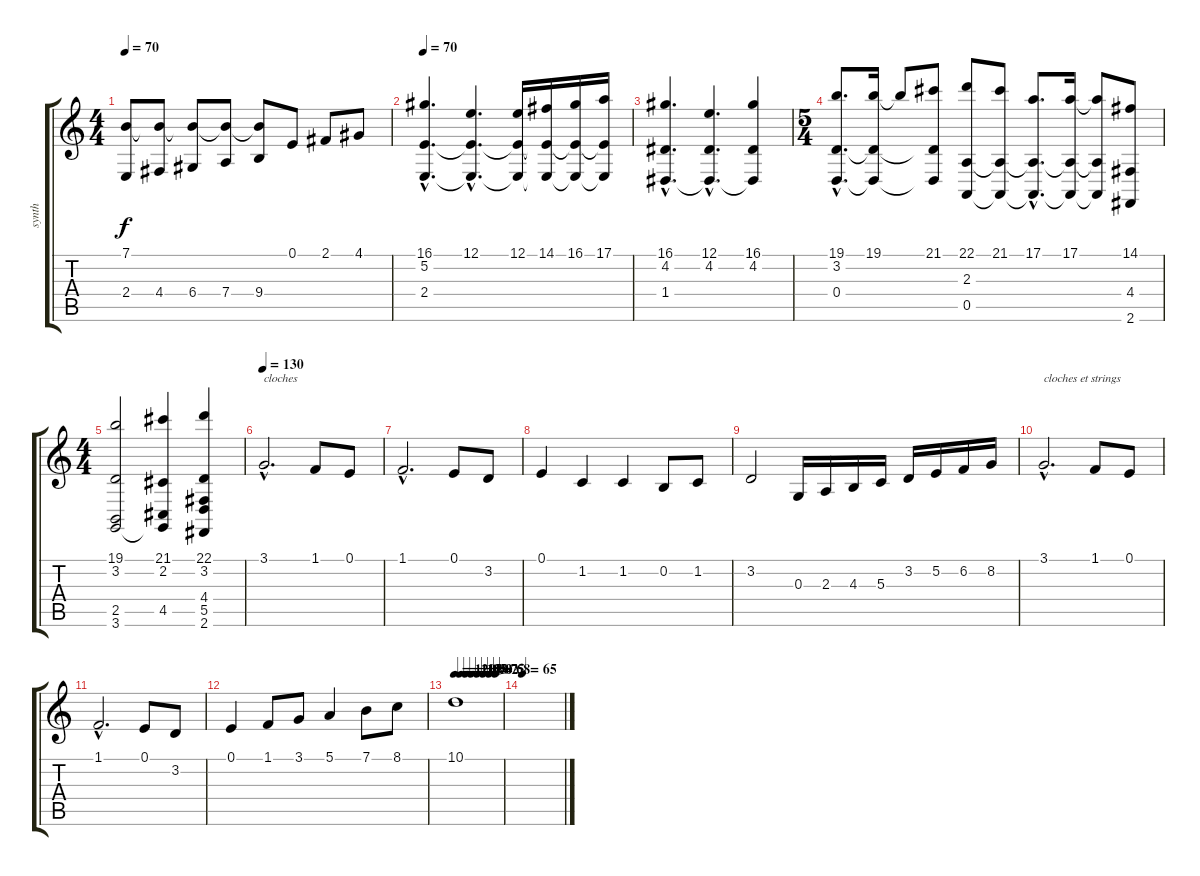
\track ("synth" "synth") {instrument stringensemble1}
\staff {score tabs}
\tuning (E4 B3 G3 D3 A2 E2) {hide}
\ts (4 4)
\tempo 70
\clef g2
\ks c
(7.1 2.4).8{dy f} (7.1{t} 4.4).8 (7.1{t} 6.4).8 (7.1{t} 7.4).8 (7.1{t} 9.4).8 0.1.8 2.1.8 4.1.8 |
\tempo 70
(16.1{hac} 5.2{hac} 2.4{hac}).4{d} (12.1{hac} 5.2{hac t} 2.4{hac t}).4{d} (12.1 5.2{t} 2.4{t}).16 (14.1 5.2{t} 2.4{t}).16 (16.1 5.2{t} 2.4{t}).16 (17.1 5.2{t} 2.4{t}).16 |
(16.1{hac} 4.2{hac} 1.4{hac}).4{d} (12.1{hac} 4.2{hac} 1.4{hac t}).4{d} (16.1 4.2 1.4{t}).4 |
\ts (5 4)
(19.1{hac} 3.2{hac} 0.4{hac}).8{d} (19.1 3.2{t} 0.4{t}).16 19.1{t}.8 (21.1 3.2{t} 0.4{t}).8 (22.1 2.3 0.5).8 (21.1 2.3{t} 0.5{t}).8 (17.1{hac} 2.3{hac t} 0.5{hac t}).8{d} (17.1 2.3{t} 0.5{t}).16 (17.1{t} 2.3{t} 0.5{t}).8 (14.1 4.4 2.6).8 |
\ts (4 4)
(19.1 3.2 2.5 3.6).2 (21.1 2.2 4.5 3.6{t}).4 (22.1 3.2 4.4 5.5 2.6).4 |
\tempo 130
3.1{hac}.2{d txt "cloches" instrument tinklebell} 1.1.8 0.1.8 |
1.1{hac}.2{d} 0.1.8 3.2.8 |
0.1.4 1.2.4 1.2.4 0.2.8 1.2.8 |
3.2.2 0.3.16 2.3.16 4.3.16 5.3.16 3.2.16 5.2.16 6.2.16 8.2.16 |
3.1{hac}.2{d txt "cloches et strings" instrument synthstrings1} 1.1.8 0.1.8 |
1.1{hac}.2{d} 0.1.8 3.2.8 |
0.1.4 1.1.8 3.1.8 5.1.4 7.1.8 8.1.8 |
\tempo 120
\tempo (115 0.125)
\tempo (108 0.25)
\tempo (95 0.375)
\tempo (90 0.5)
\tempo (82 0.625)
\tempo (75 0.75)
\tempo (68 0.875)
10.1.1 |
\tempo 65
